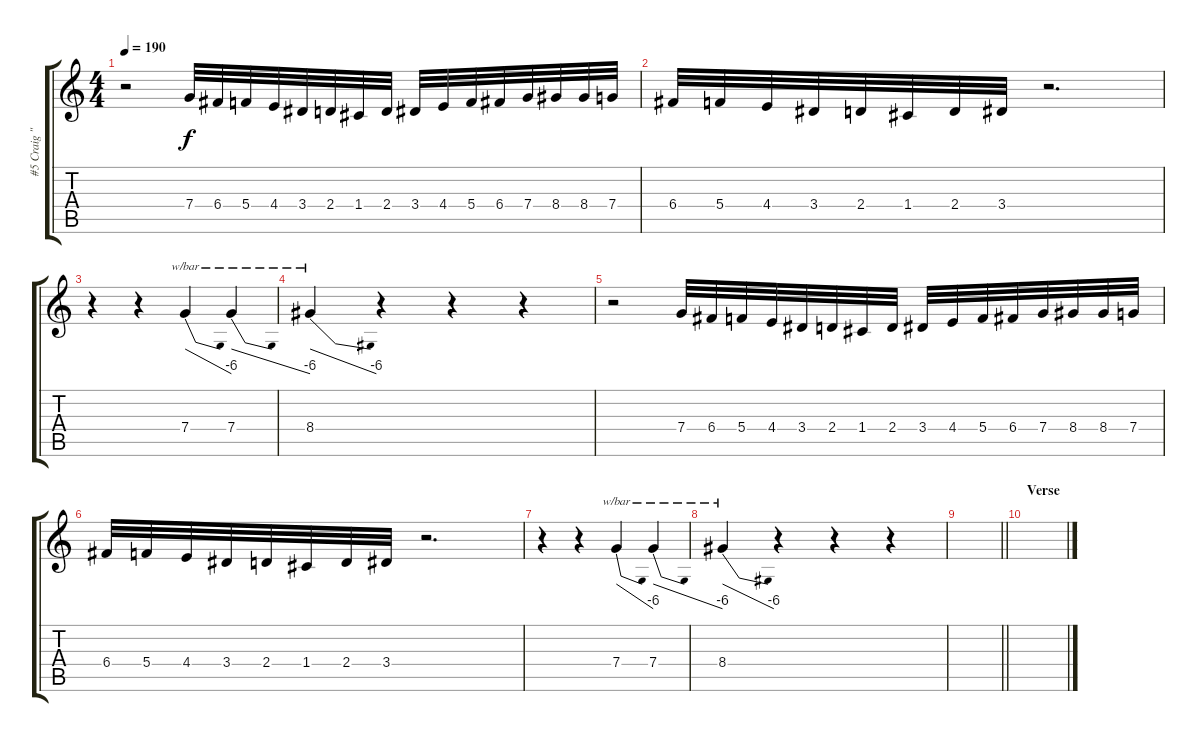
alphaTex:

\track ("#5 Craig \"133\" Jones" "#5 Craig \"") {instrument overdrivenguitar}
\staff {score tabs}
\tuning (D4 A3 F3 C3 G2 C2) {hide}
\ts (4 4)
\tempo 190
\clef g2
\ks c
r.2{dy f} 7.4.32{volume 16} 6.4.32 5.4.32 4.4.32 3.4.32 2.4.32 1.4.32 2.4.32 3.4.32 4.4.32 5.4.32 6.4.32 7.4.32 8.4.32 8.4.32 7.4.32 |
6.4.32 5.4.32 4.4.32 3.4.32 2.4.32 1.4.32 2.4.32 3.4.32 r.2{d} |
r.4 r.4 7.4.4{tbe (dive default 0 0 60 -24) volume 4} 7.4.4{tbe (dive default 0 0 60 -24)} |
8.4.4{tbe (dive default 0 0 60 -24)} r.4 r.4 r.4 |
r.2 7.4.32{volume 16} 6.4.32 5.4.32 4.4.32 3.4.32 2.4.32 1.4.32 2.4.32 3.4.32 4.4.32 5.4.32 6.4.32 7.4.32 8.4.32 8.4.32 7.4.32 |
6.4.32 5.4.32 4.4.32 3.4.32 2.4.32 1.4.32 2.4.32 3.4.32 r.2{d} |
r.4 r.4 7.4.4{tbe (dive default 0 0 60 -24) volume 4} 7.4.4{tbe (dive default 0 0 60 -24)} |
8.4.4{tbe (dive default 0 0 60 -24)} r.4 r.4 r.4 |
\barLineRight lightlight
|
\section ("" "Verse")
